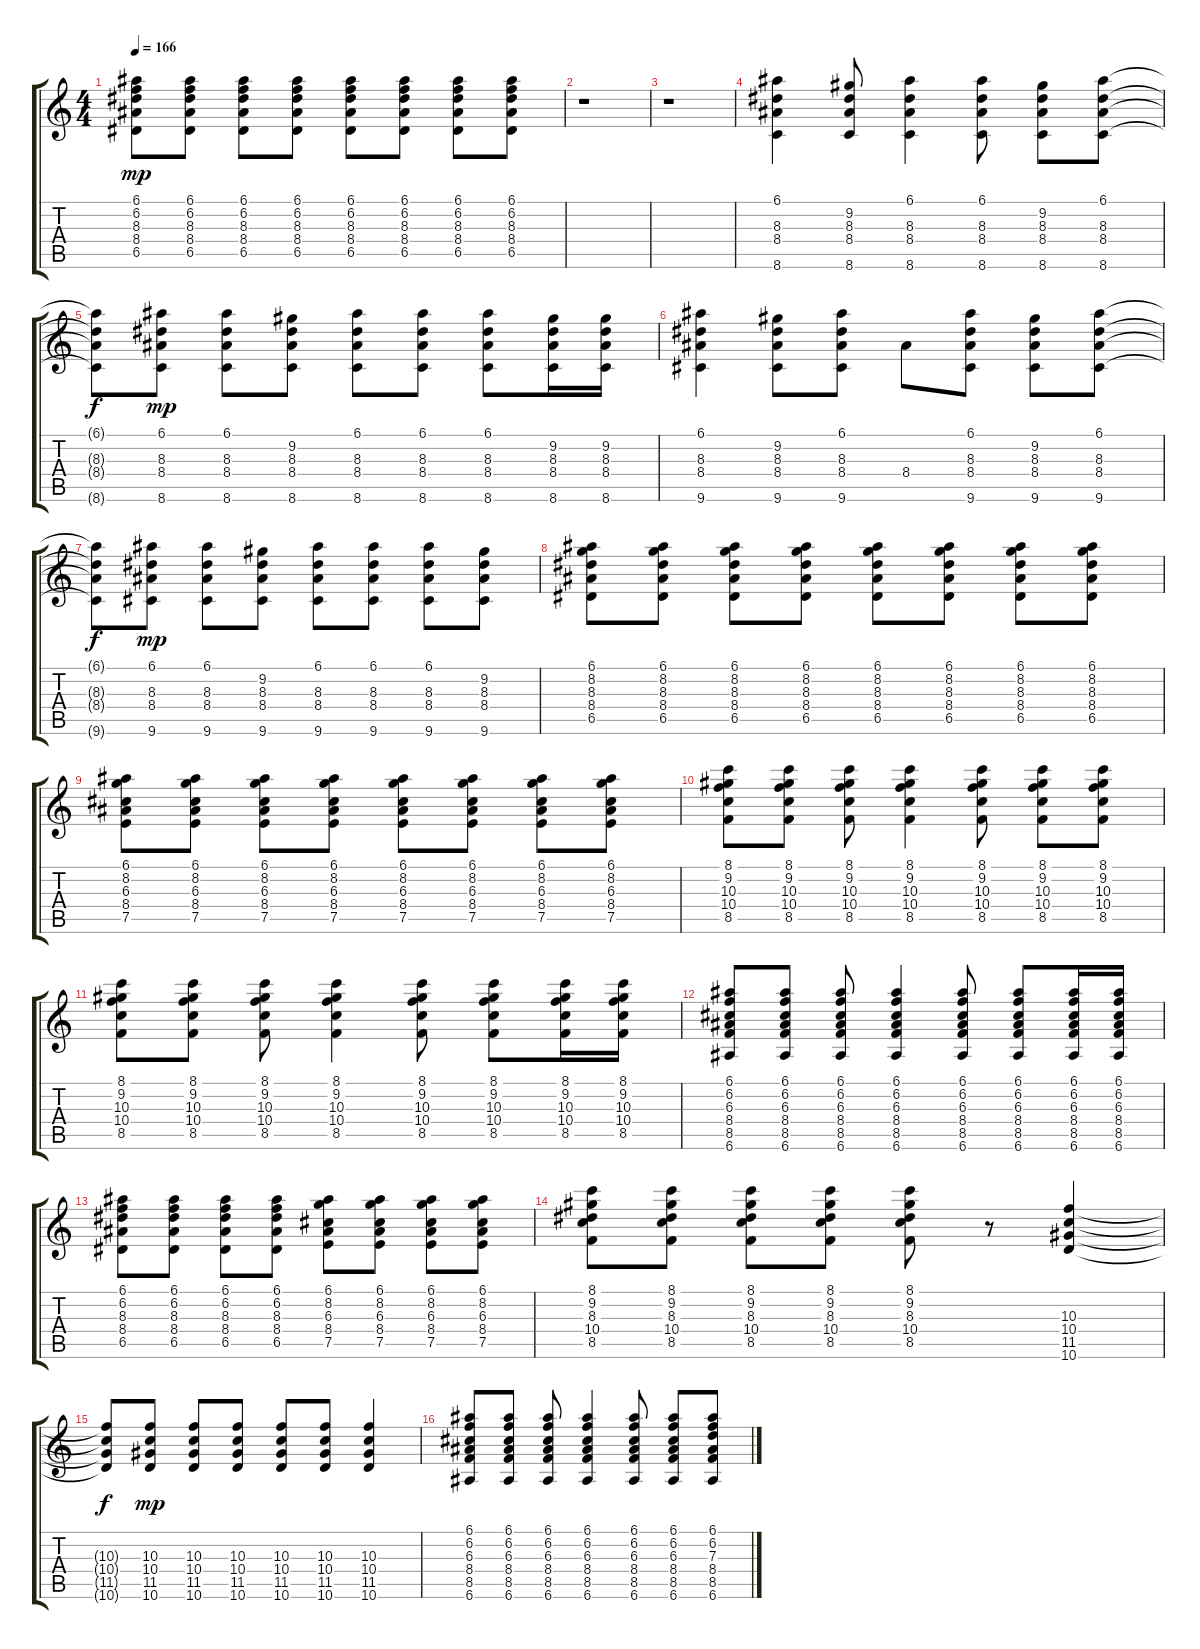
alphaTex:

\track "" {instrument overdrivenguitar}
\staff {score tabs}
\tuning (E4 B3 G3 D3 A2 E2) {hide}
\ts (4 4)
\tempo 166
\clef g2
\ks c
(6.1 6.2 8.3 8.4 6.5).8{dy mp} (6.1 6.2 8.3 8.4 6.5).8 (6.1 6.2 8.3 8.4 6.5).8 (6.1 6.2 8.3 8.4 6.5).8 (6.1 6.2 8.3 8.4 6.5).8 (6.1 6.2 8.3 8.4 6.5).8 (6.1 6.2 8.3 8.4 6.5).8 (6.1 6.2 8.3 8.4 6.5).8 |
r.1 |
r.1 |
(6.1 8.3 8.4 8.6).4 (9.2 8.3 8.4 8.6).8 (6.1 8.3 8.4 8.6).4 (6.1 8.3 8.4 8.6).8 (9.2 8.3 8.4 8.6).8 (6.1 8.3 8.4 8.6).8 |
(6.1{t} 8.3{t} 8.4{t} 8.6{t}).8{dy f} (6.1 8.3 8.4 8.6).8{dy mp} (6.1 8.3 8.4 8.6).8 (9.2 8.3 8.4 8.6).8 (6.1 8.3 8.4 8.6).8 (6.1 8.3 8.4 8.6).8 (6.1 8.3 8.4 8.6).8 (9.2 8.3 8.4 8.6).16 (9.2 8.3 8.4 8.6).16 |
(6.1 8.3 8.4 9.6).4 (9.2 8.3 8.4 9.6).8 (6.1 8.3 8.4 9.6).8 8.4.8 (6.1 8.3 8.4 9.6).8 (9.2 8.3 8.4 9.6).8 (6.1 8.3 8.4 9.6).8 |
(6.1{t} 8.3{t} 8.4{t} 9.6{t}).8{dy f} (6.1 8.3 8.4 9.6).8{dy mp} (6.1 8.3 8.4 9.6).8 (9.2 8.3 8.4 9.6).8 (6.1 8.3 8.4 9.6).8 (6.1 8.3 8.4 9.6).8 (6.1 8.3 8.4 9.6).8 (9.2 8.3 8.4 9.6).8 |
(6.1 8.2 8.3 8.4 6.5).8 (6.1 8.2 8.3 8.4 6.5).8 (6.1 8.2 8.3 8.4 6.5).8 (6.1 8.2 8.3 8.4 6.5).8 (6.1 8.2 8.3 8.4 6.5).8 (6.1 8.2 8.3 8.4 6.5).8 (6.1 8.2 8.3 8.4 6.5).8 (6.1 8.2 8.3 8.4 6.5).8 |
(6.1 8.2 6.3 8.4 7.5).8 (6.1 8.2 6.3 8.4 7.5).8 (6.1 8.2 6.3 8.4 7.5).8 (6.1 8.2 6.3 8.4 7.5).8 (6.1 8.2 6.3 8.4 7.5).8 (6.1 8.2 6.3 8.4 7.5).8 (6.1 8.2 6.3 8.4 7.5).8 (6.1 8.2 6.3 8.4 7.5).8 |
(8.1 9.2 10.3 10.4 8.5).8 (8.1 9.2 10.3 10.4 8.5).8 (8.1 9.2 10.3 10.4 8.5).8 (8.1 9.2 10.3 10.4 8.5).4 (8.1 9.2 10.3 10.4 8.5).8 (8.1 9.2 10.3 10.4 8.5).8 (8.1 9.2 10.3 10.4 8.5).8 |
(8.1 9.2 10.3 10.4 8.5).8 (8.1 9.2 10.3 10.4 8.5).8 (8.1 9.2 10.3 10.4 8.5).8 (8.1 9.2 10.3 10.4 8.5).4 (8.1 9.2 10.3 10.4 8.5).8 (8.1 9.2 10.3 10.4 8.5).8 (8.1 9.2 10.3 10.4 8.5).16 (8.1 9.2 10.3 10.4 8.5).16 |
(6.1 6.2 6.3 8.4 8.5 6.6).8 (6.1 6.2 6.3 8.4 8.5 6.6).8 (6.1 6.2 6.3 8.4 8.5 6.6).8 (6.1 6.2 6.3 8.4 8.5 6.6).4 (6.1 6.2 6.3 8.4 8.5 6.6).8 (6.1 6.2 6.3 8.4 8.5 6.6).8 (6.1 6.2 6.3 8.4 8.5 6.6).16 (6.1 6.2 6.3 8.4 8.5 6.6).16 |
(6.1 6.2 8.3 8.4 6.5).8 (6.1 6.2 8.3 8.4 6.5).8 (6.1 6.2 8.3 8.4 6.5).8 (6.1 6.2 8.3 8.4 6.5).8 (6.1 8.2 6.3 8.4 7.5).8 (6.1 8.2 6.3 8.4 7.5).8 (6.1 8.2 6.3 8.4 7.5).8 (6.1 8.2 6.3 8.4 7.5).8 |
(8.1 9.2 8.3 10.4 8.5).8 (8.1 9.2 8.3 10.4 8.5).8 (8.1 9.2 8.3 10.4 8.5).8 (8.1 9.2 8.3 10.4 8.5).8 (8.1 9.2 8.3 10.4 8.5).8 r.8 (10.3 10.4 11.5 10.6).4 |
(10.3{t} 10.4{t} 11.5{t} 10.6{t}).8{dy f} (10.3 10.4 11.5 10.6).8{dy mp} (10.3 10.4 11.5 10.6).8 (10.3 10.4 11.5 10.6).8 (10.3 10.4 11.5 10.6).8 (10.3 10.4 11.5 10.6).8 (10.3 10.4 11.5 10.6).4 |
(6.1 6.2 6.3 8.4 8.5 6.6).8 (6.1 6.2 6.3 8.4 8.5 6.6).8 (6.1 6.2 6.3 8.4 8.5 6.6).8 (6.1 6.2 6.3 8.4 8.5 6.6).4 (6.1 6.2 6.3 8.4 8.5 6.6).8 (6.1 6.2 6.3 8.4 8.5 6.6).8 (6.1 6.2 7.3 8.4 8.5 6.6).8
